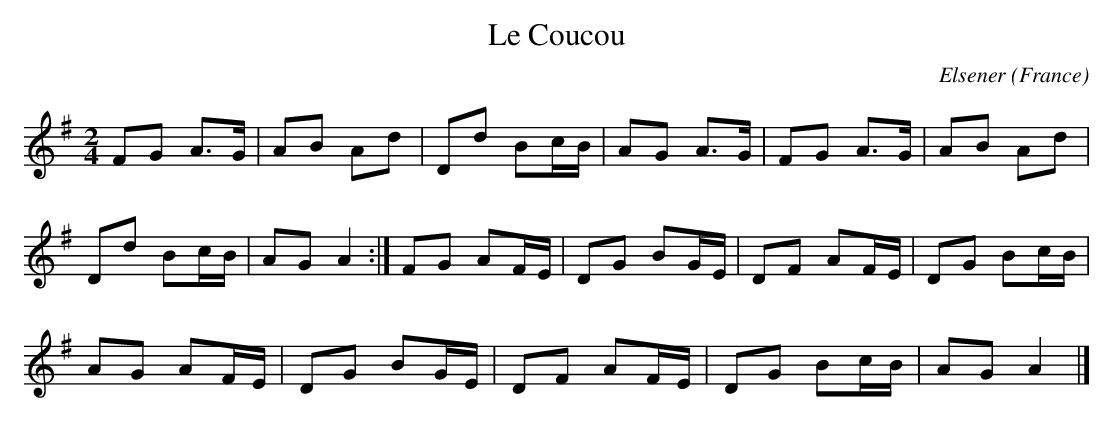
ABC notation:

X:1
T:Le Coucou
C:Elsener
O:France
M:2/4
L:1/8
K:D mixolydian
FG A3/G/ | AB Ad | Dd Bc/B/ | AG A3/G/ | FG A3/G/ | AB Ad |
Dd Bc/B/ | AG A2 :| FG AF/E/ | DG BG/E/ | DF AF/E/ | DG Bc/B/ |
AG AF/E/ | DG BG/E/ | DF AF/E/ | DG Bc/B/ | AG A2 |]
